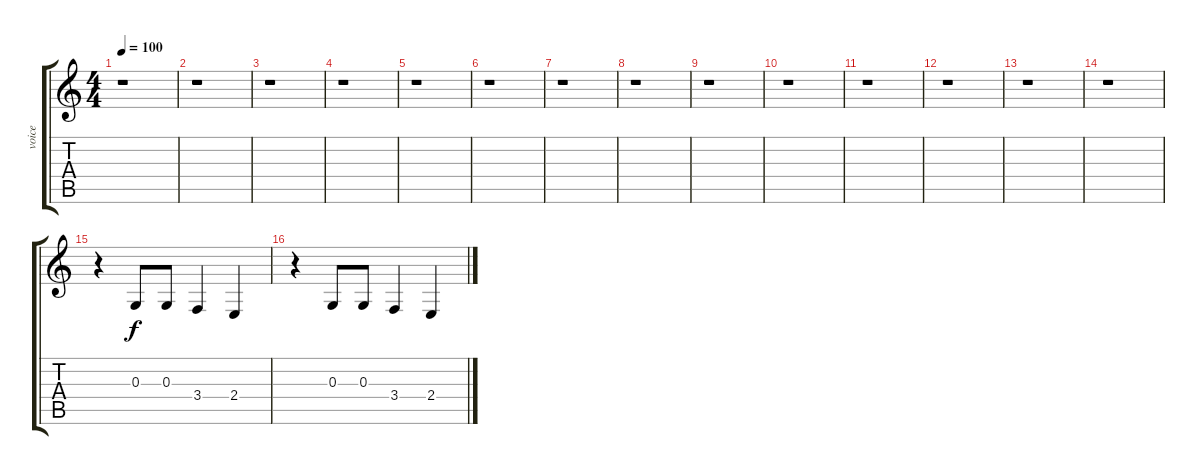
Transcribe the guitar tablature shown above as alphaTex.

\track ("voice" "voice") {instrument lead6voice}
\staff {score tabs}
\tuning (E4 B3 G3 D3 A2 E2) {hide}
\ts (4 4)
\tempo 100
\clef g2
\ks c
r.1{dy f} |
r.1 |
r.1 |
r.1 |
r.1 |
r.1 |
r.1 |
r.1 |
r.1 |
r.1 |
r.1 |
r.1 |
r.1 |
r.1 |
r.4 0.3.8 0.3.8 3.4.4 2.4.4 |
r.4 0.3.8 0.3.8 3.4.4 2.4.4
